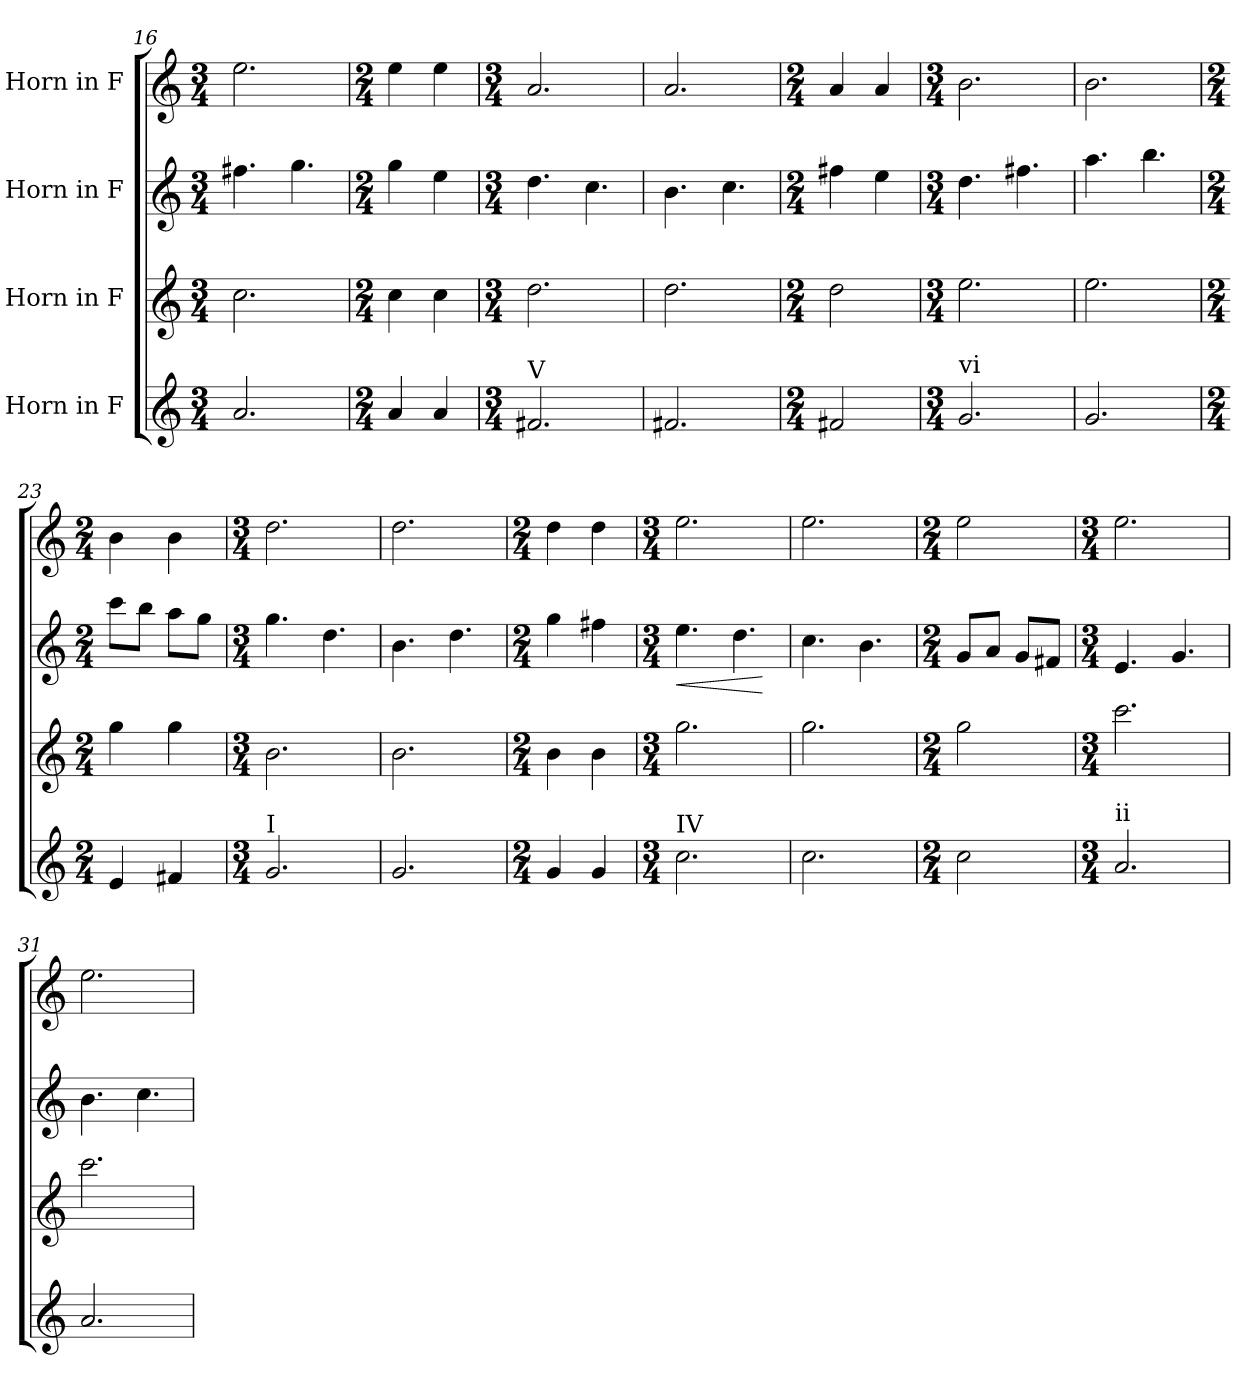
**kern	**kern	**kern	**dynam	**kern
*part4	*part3	*part2	*part2	*part1
*staff4	*staff3	*staff2	*staff2	*staff1
*I"Horn in F	*I"Horn in F	*I"Horn in F	*	*I"Horn in F
*clefG2	*clefG2	*clefG2	*	*clefG2
*ITrd4c7	*ITrd4c7	*ITrd4c7	*	*ITrd4c7
*k[b-]	*k[b-]	*k[b-]	*	*k[b-]
*M3/4	*M3/4	*M3/4	*	*M3/4
=16	=16	=16	=16	=16
2.d/	2.f\	4.bn\	.	2.a\
.	.	4.cc\	.	.
=17	=17	=17	=17	=17
*M2/4	*M2/4	*M2/4	*	*M2/4
4d/	4f\	4cc\	.	4a\
4d/	4f\	4a\	.	4a\
!!LO:PB:g=z
=18	=18	=18	=18	=18
*M3/4	*M3/4	*M3/4	*	*M3/4
!LO:TX:a:t=V	!	!	!	!
2.Bn/	2.g\	4.g\	.	2.d/
.	.	4.f\	.	.
=19	=19	=19	=19	=19
2.Bn/	2.g\	4.e\	.	2.d/
.	.	4.f\	.	.
=20	=20	=20	=20	=20
*M2/4	*M2/4	*M2/4	*	*M2/4
2Bn/	2g\	4bn\	.	4d/
.	.	4a\	.	4d/
=21	=21	=21	=21	=21
*M3/4	*M3/4	*M3/4	*	*M3/4
!LO:TX:a:t=vi	!	!	!	!
2.c/	2.a\	4.g\	.	2.e\
.	.	4.bn\	.	.
=22	=22	=22	=22	=22
2.c/	2.a\	4.dd\	.	2.e\
.	.	4.ee\	.	.
=23	=23	=23	=23	=23
*M2/4	*M2/4	*M2/4	*	*M2/4
4A/	4cc\	8ff\L	.	4e\
.	.	8ee\J	.	.
4Bn/	4cc\	8dd\L	.	4e\
.	.	8cc\J	.	.
=24	=24	=24	=24	=24
*M3/4	*M3/4	*M3/4	*	*M3/4
!LO:TX:a:t=I	!	!	!	!
2.c/	2.e\	4.cc\	.	2.g\
.	.	4.g\	.	.
=25	=25	=25	=25	=25
2.c/	2.e\	4.e\	.	2.g\
.	.	4.g\	.	.
!!LO:LB:g=z
=26	=26	=26	=26	=26
*M2/4	*M2/4	*M2/4	*	*M2/4
4c/	4e\	4cc\	.	4g\
4c/	4e\	4bn\	.	4g\
=27	=27	=27	=27	=27
*M3/4	*M3/4	*M3/4	*	*M3/4
!LO:TX:a:t=IV	!	!	!	!
!	!	!	!LO:HP:b	!
2.f\	2.cc\	4.a\	<	2.a\
.	.	4.g\	.	.
.	.	.	[	.
=28	=28	=28	=28	=28
2.f\	2.cc\	4.f\	.	2.a\
.	.	4.e\	.	.
=29	=29	=29	=29	=29
*M2/4	*M2/4	*M2/4	*	*M2/4
2f\	2cc\	8c/L	.	2a\
.	.	8d/J	.	.
.	.	8c/L	.	.
.	.	8Bn/J	.	.
=30	=30	=30	=30	=30
*M3/4	*M3/4	*M3/4	*	*M3/4
!LO:TX:a:t=ii	!	!	!	!
2.d/	2.ff\	4.A/	.	2.a\
.	.	4.c/	.	.
=31	=31	=31	=31	=31
2.d/	2.ff\	4.e\	.	2.a\
.	.	4.f\	.	.
=	=	=	=	=
*-	*-	*-	*-	*-
